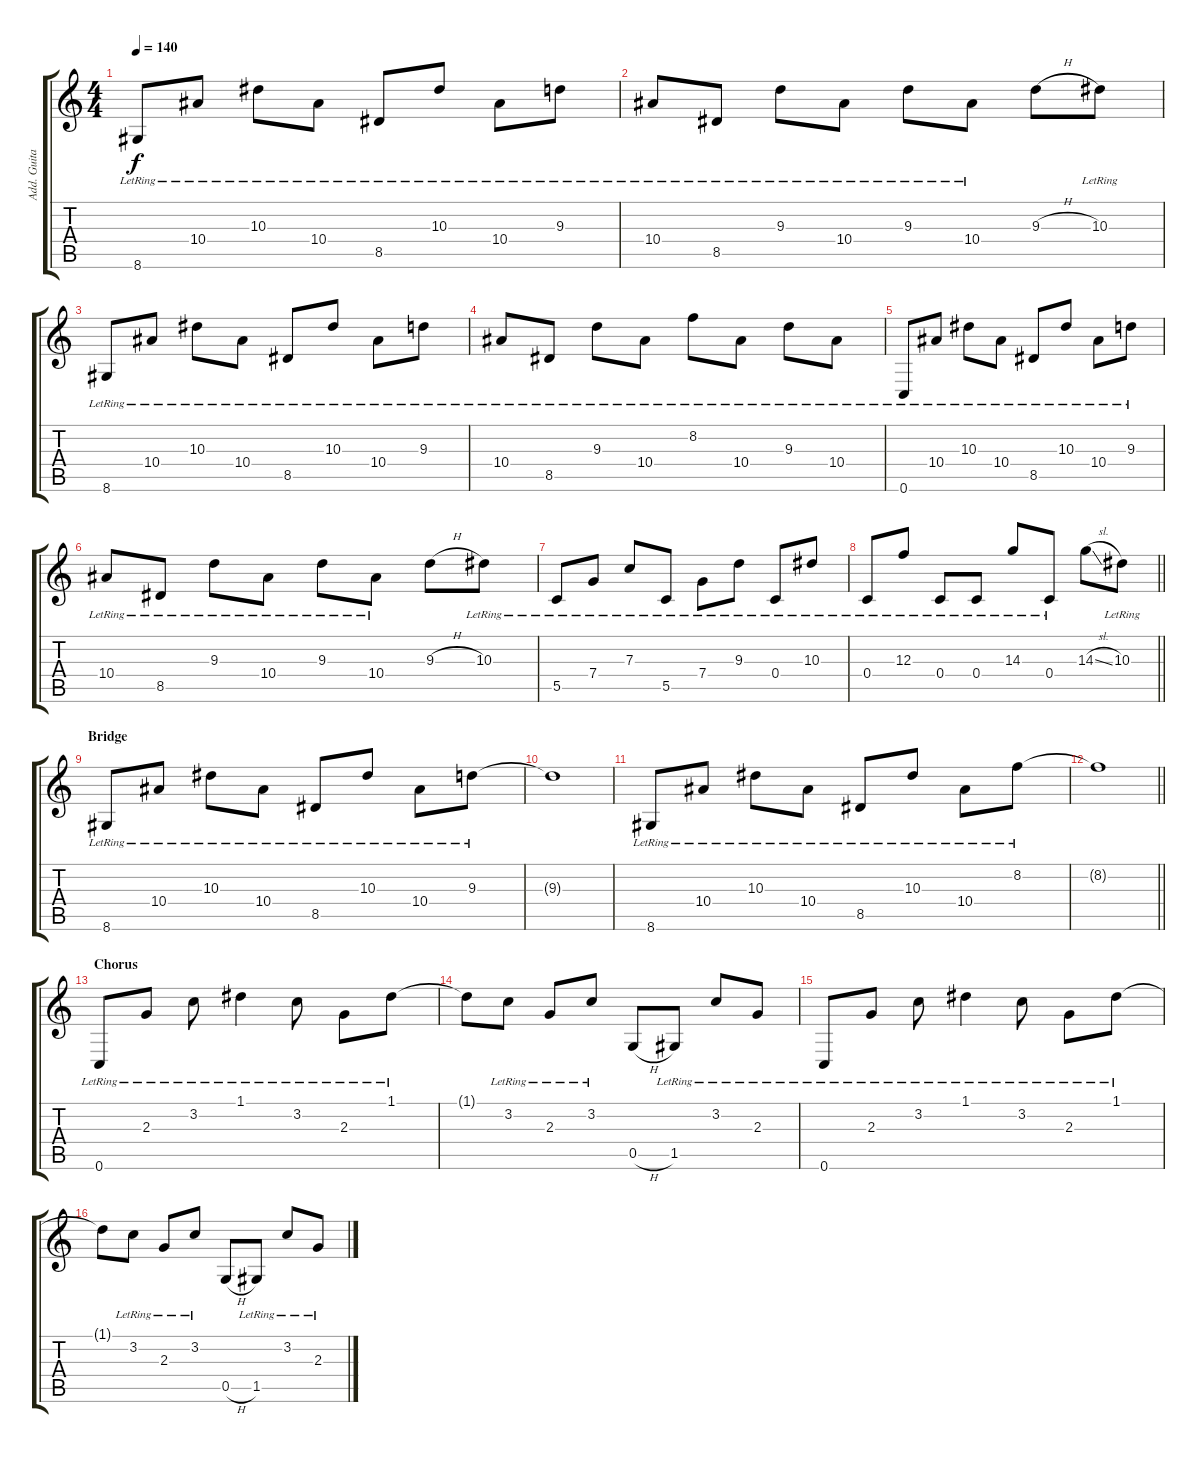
\track ("Add. Guitar" "Add. Guita") {instrument electricguitarjazz}
\staff {score tabs}
\tuning (D4 A3 F3 C3 G2 C2) {hide}
\ts (4 4)
\tempo 140
\clef g2
\ks c
8.6{lr}.8{dy f} 10.4{lr}.8 10.3{lr}.8 10.4{lr}.8 8.5{lr}.8 10.3{lr}.8 10.4{lr}.8 9.3{lr}.8 |
10.4{lr}.8 8.5{lr}.8 9.3{lr}.8 10.4{lr}.8 9.3{lr}.8 10.4{lr}.8 9.3{h}.8 10.3{lr}.8 |
8.6{lr}.8 10.4{lr}.8 10.3{lr}.8 10.4{lr}.8 8.5{lr}.8 10.3{lr}.8 10.4{lr}.8 9.3{lr}.8 |
10.4{lr}.8 8.5{lr}.8 9.3{lr}.8 10.4{lr}.8 8.2{lr}.8 10.4{lr}.8 9.3{lr}.8 10.4{lr}.8 |
0.6{lr}.8 10.4{lr}.8 10.3{lr}.8 10.4{lr}.8 8.5{lr}.8 10.3{lr}.8 10.4{lr}.8 9.3{lr}.8 |
10.4{lr}.8 8.5{lr}.8 9.3{lr}.8 10.4{lr}.8 9.3{lr}.8 10.4{lr}.8 9.3{h}.8 10.3{lr}.8 |
5.5{lr}.8 7.4{lr}.8 7.3{lr}.8 5.5{lr}.8 7.4{lr}.8 9.3{lr}.8 0.4{lr}.8 10.3{lr}.8 |
\barLineRight lightlight
0.4{lr}.8 12.3{lr}.8 0.4{lr}.8 0.4{lr}.8 14.3{lr}.8 0.4{lr}.8 14.3{sl}.8 10.3{lr}.8 |
\section ("" "Bridge")
8.6{lr}.8 10.4{lr}.8 10.3{lr}.8 10.4{lr}.8 8.5{lr}.8 10.3{lr}.8 10.4{lr}.8 9.3{lr}.8 |
9.3{t}.1 |
8.6{lr}.8 10.4{lr}.8 10.3{lr}.8 10.4{lr}.8 8.5{lr}.8 10.3{lr}.8 10.4{lr}.8 8.2{lr}.8 |
\barLineRight lightlight
8.2{t}.1 |
\section ("" "Chorus")
0.6{lr}.8 2.3{lr}.8 3.2{lr}.8 1.1{lr}.4 3.2{lr}.8 2.3{lr}.8 1.1{lr}.8 |
1.1{t}.8 3.2{lr}.8 2.3{lr}.8 3.2{lr}.8 0.5{h}.8 1.5{lr}.8 3.2{lr}.8 2.3{lr}.8 |
0.6{lr}.8 2.3{lr}.8 3.2{lr}.8 1.1{lr}.4 3.2{lr}.8 2.3{lr}.8 1.1{lr}.8 |
1.1{t}.8 3.2{lr}.8 2.3{lr}.8 3.2{lr}.8 0.5{h}.8 1.5{lr}.8 3.2{lr}.8 2.3{lr}.8
